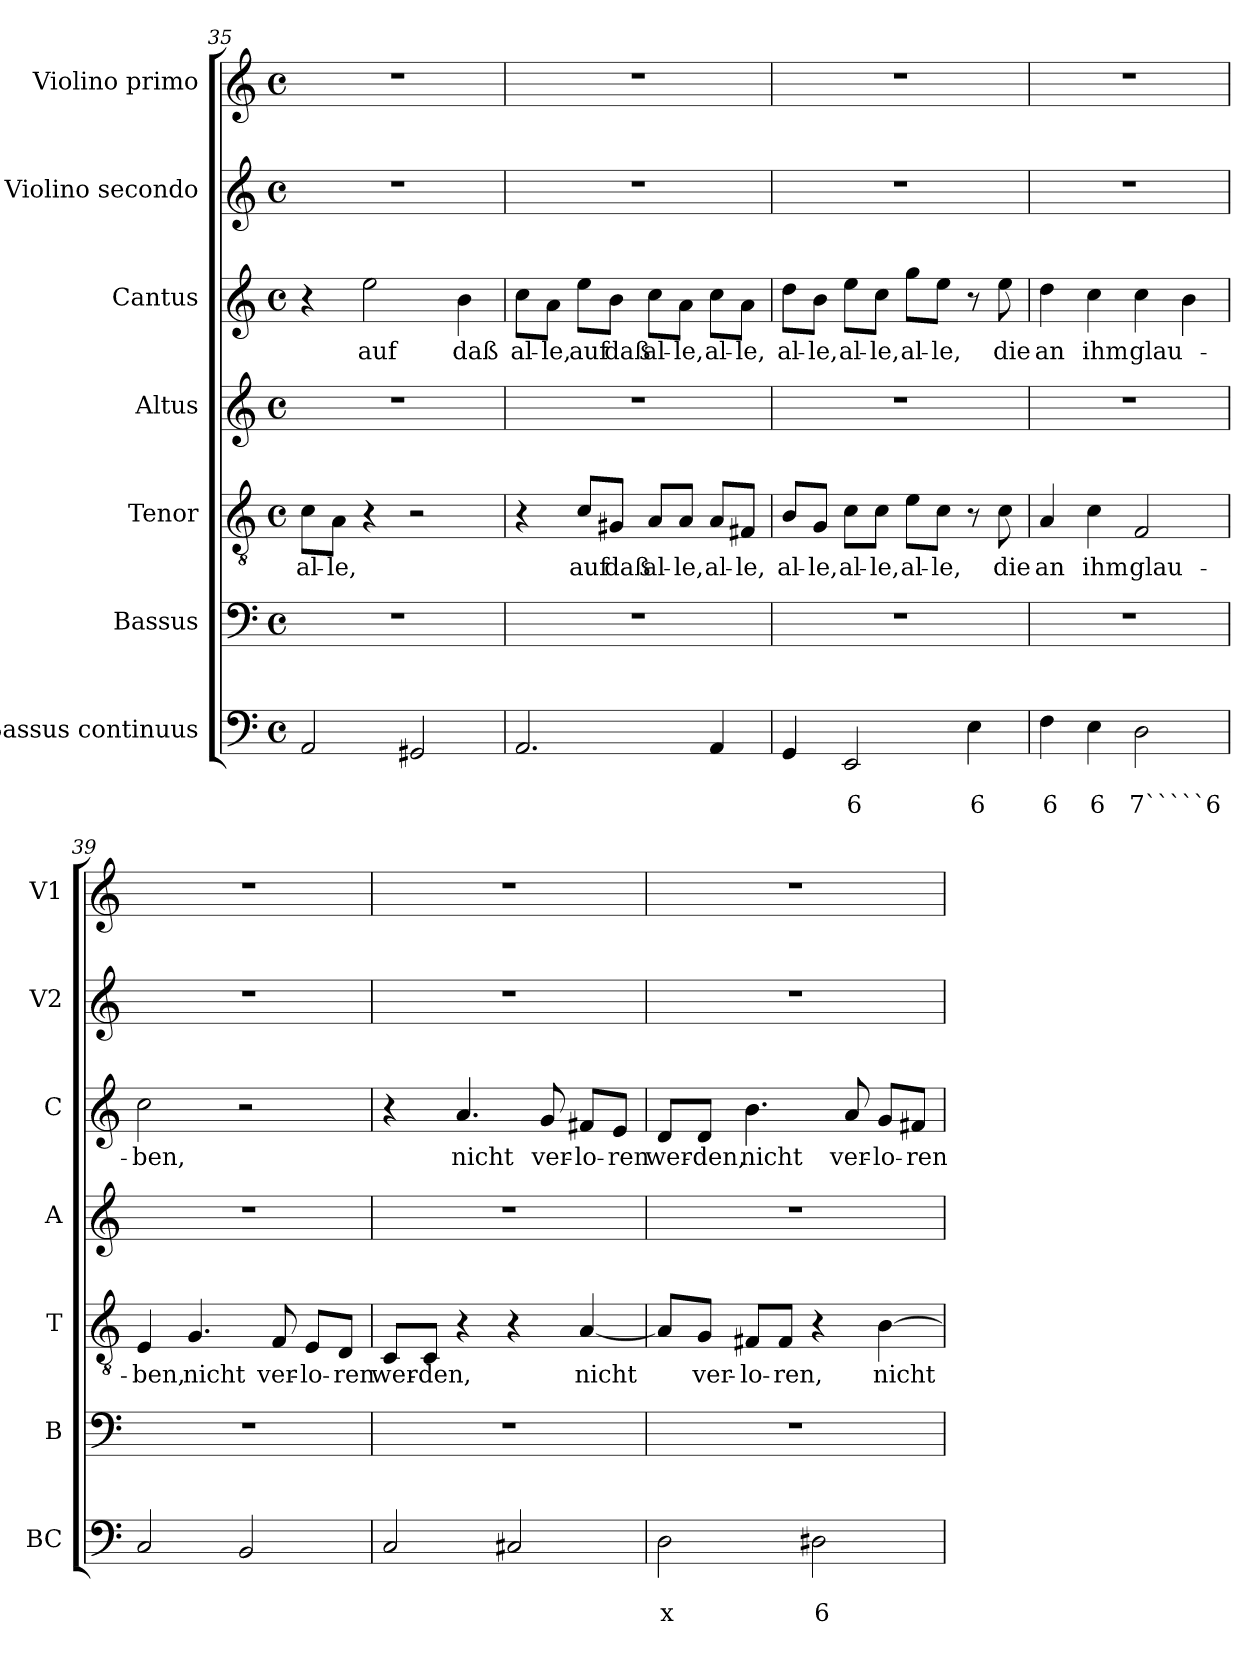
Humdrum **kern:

**kern	**text	**text	**kern	**kern	**text	**kern	**kern	**text	**kern	**kern
*part7	*part7	*part7	*part6	*part5	*part5	*part4	*part3	*part3	*part2	*part1
*staff7	*staff7	*staff7	*staff6	*staff5	*staff5	*staff4	*staff3	*staff3	*staff2	*staff1
*I"Bassus continuus	*	*	*I"Bassus	*I"Tenor	*	*I"Altus	*I"Cantus	*	*I"Violino secondo	*I"Violino primo
*I'BC	*	*	*I'B	*I'T	*	*I'A	*I'C	*	*I'V2	*I'V1
*clefF4	*	*	*clefF4	*clefGv2	*	*clefG2	*clefG2	*	*clefG2	*clefG2
*k[]	*	*	*k[]	*k[]	*	*k[]	*k[]	*	*k[]	*k[]
*C:	*	*	*C:	*C:	*	*C:	*C:	*	*C:	*C:
*M4/4	*	*	*M4/4	*M4/4	*	*M4/4	*M4/4	*	*M4/4	*M4/4
*met(c)	*	*	*met(c)	*met(c)	*	*met(c)	*met(c)	*	*met(c)	*met(c)
=35	=35	=35	=35	=35	=35	=35	=35	=35	=35	=35
!	!	!	!	!	!LO:LY:b	!	!	!	!	!
2AA/	.	.	1r	8c\L	al-	1r	4r	.	1r	1r
!	!	!	!	!	!LO:LY:b	!	!	!	!	!
.	.	.	.	8A\J	-le,	.	.	.	.	.
!	!	!	!	!	!	!	!	!LO:LY:b	!	!
.	.	.	.	4r	.	.	2ee\	auf	.	.
2GG#X/	.	.	.	2r	.	.	.	.	.	.
!	!	!	!	!	!	!	!	!LO:LY:b	!	!
.	.	.	.	.	.	.	4b\	daß	.	.
=36	=36	=36	=36	=36	=36	=36	=36	=36	=36	=36
!	!	!	!	!	!	!	!	!LO:LY:b	!	!
2.AA/	.	.	1r	4r	.	1r	8cc\L	al-	1r	1r
!	!	!	!	!	!	!	!	!LO:LY:b	!	!
.	.	.	.	.	.	.	8a\J	-le,	.	.
!	!	!	!	!	!LO:LY:b	!	!	!LO:LY:b	!	!
.	.	.	.	8c/L	auf	.	8ee\L	auf	.	.
!	!	!	!	!	!LO:LY:b	!	!	!LO:LY:b	!	!
.	.	.	.	8G#X/J	daß	.	8b\J	daß	.	.
!	!	!	!	!	!LO:LY:b	!	!	!LO:LY:b	!	!
.	.	.	.	8A/L	al-	.	8cc\L	al-	.	.
!	!	!	!	!	!LO:LY:b	!	!	!LO:LY:b	!	!
.	.	.	.	8A/J	-le,	.	8a\J	-le,	.	.
!	!	!	!	!	!LO:LY:b	!	!	!LO:LY:b	!	!
4AA/	.	.	.	8A/L	al-	.	8cc\L	al-	.	.
!	!	!	!	!	!LO:LY:b	!	!	!LO:LY:b	!	!
.	.	.	.	8F#X/J	-le,	.	8a\J	-le,	.	.
=37	=37	=37	=37	=37	=37	=37	=37	=37	=37	=37
!	!	!	!	!	!LO:LY:b	!	!	!LO:LY:b	!	!
4GG/	.	.	1r	8B/L	al-	1r	8dd\L	al-	1r	1r
!	!	!	!	!	!LO:LY:b	!	!	!LO:LY:b	!	!
.	.	.	.	8G/J	-le,	.	8b\J	-le,	.	.
!	!	!LO:LY:b	!	!	!LO:LY:b	!	!	!LO:LY:b	!	!
2EE/	.	6	.	8c\L	al-	.	8ee\L	al-	.	.
!	!	!	!	!	!LO:LY:b	!	!	!LO:LY:b	!	!
.	.	.	.	8c\J	-le,	.	8cc\J	-le,	.	.
!	!	!	!	!	!LO:LY:b	!	!	!LO:LY:b	!	!
.	.	.	.	8e\L	al-	.	8gg\L	al-	.	.
!	!	!	!	!	!LO:LY:b	!	!	!LO:LY:b	!	!
.	.	.	.	8c\J	-le,	.	8ee\J	-le,	.	.
!	!	!LO:LY:b	!	!	!	!	!	!	!	!
4E\	.	6	.	8r	.	.	8r	.	.	.
!	!	!	!	!	!LO:LY:b	!	!	!LO:LY:b	!	!
.	.	.	.	8c\	die	.	8ee\	die	.	.
=38	=38	=38	=38	=38	=38	=38	=38	=38	=38	=38
!	!	!LO:LY:b	!	!	!LO:LY:b	!	!	!LO:LY:b	!	!
4F\	.	6	1r	4A/	an	1r	4dd\	an	1r	1r
!	!	!LO:LY:b	!	!	!LO:LY:b	!	!	!LO:LY:b	!	!
4E\	.	6	.	4c\	ihm	.	4cc\	ihm	.	.
!	!	!LO:LY:b	!	!	!LO:LY:b	!	!	!LO:LY:b	!	!
2D\	.	7`````6	.	2F/	glau-	.	4cc\	glau-	.	.
.	.	.	.	.	.	.	4b\	.	.	.
!!LO:LB:g=z
=39	=39	=39	=39	=39	=39	=39	=39	=39	=39	=39
!	!	!	!	!	!LO:LY:b	!	!	!LO:LY:b	!	!
2C/	.	.	1r	4E/	-ben,	1r	2cc\	-ben,	1r	1r
!	!	!	!	!	!LO:LY:b	!	!	!	!	!
.	.	.	.	4.G/	nicht	.	.	.	.	.
2BB/	.	.	.	.	.	.	2r	.	.	.
!	!	!	!	!	!LO:LY:b	!	!	!	!	!
.	.	.	.	8F/	ver-	.	.	.	.	.
!	!	!	!	!	!LO:LY:b	!	!	!	!	!
.	.	.	.	8E/L	-lo-	.	.	.	.	.
!	!	!	!	!	!LO:LY:b	!	!	!	!	!
.	.	.	.	8D/J	-ren	.	.	.	.	.
=40	=40	=40	=40	=40	=40	=40	=40	=40	=40	=40
!	!	!	!	!	!LO:LY:b	!	!	!	!	!
2C/	.	.	1r	8C/L	wer-	1r	4r	.	1r	1r
!	!	!	!	!	!LO:LY:b	!	!	!	!	!
.	.	.	.	8C/J	-den,	.	.	.	.	.
!	!	!	!	!	!	!	!	!LO:LY:b	!	!
.	.	.	.	4r	.	.	4.a/	nicht	.	.
2C#X/	.	.	.	4r	.	.	.	.	.	.
!	!	!	!	!	!	!	!	!LO:LY:b	!	!
.	.	.	.	.	.	.	8g/	ver-	.	.
!	!	!	!	!	!LO:LY:b	!	!	!LO:LY:b	!	!
.	.	.	.	[4A/	nicht	.	8f#X/L	-lo-	.	.
!	!	!	!	!	!	!	!	!LO:LY:b	!	!
.	.	.	.	.	.	.	8e/J	-ren	.	.
=41	=41	=41	=41	=41	=41	=41	=41	=41	=41	=41
!	!	!LO:LY:b	!	!	!	!	!	!LO:LY:b	!	!
2D\	.	x	1r	8A/L]	.	1r	8d/L	wer-	1r	1r
!	!	!	!	!	!LO:LY:b	!	!	!LO:LY:b	!	!
.	.	.	.	8G/J	ver-	.	8d/J	-den,	.	.
!	!	!	!	!	!LO:LY:b	!	!	!LO:LY:b	!	!
.	.	.	.	8F#X/L	-lo-	.	4.b\	nicht	.	.
!	!	!	!	!	!LO:LY:b	!	!	!	!	!
.	.	.	.	8F#/J	-ren,	.	.	.	.	.
!	!	!LO:LY:b	!	!	!	!	!	!	!	!
2D#X\	.	6	.	4r	.	.	.	.	.	.
!	!	!	!	!	!	!	!	!LO:LY:b	!	!
.	.	.	.	.	.	.	8a/	ver-	.	.
!	!	!	!	!	!LO:LY:b	!	!	!LO:LY:b	!	!
.	.	.	.	[4B\	nicht	.	8g/L	-lo-	.	.
!	!	!	!	!	!	!	!	!LO:LY:b	!	!
.	.	.	.	.	.	.	8f#X/J	-ren	.	.
=	=	=	=	=	=	=	=	=	=	=
*-	*-	*-	*-	*-	*-	*-	*-	*-	*-	*-
